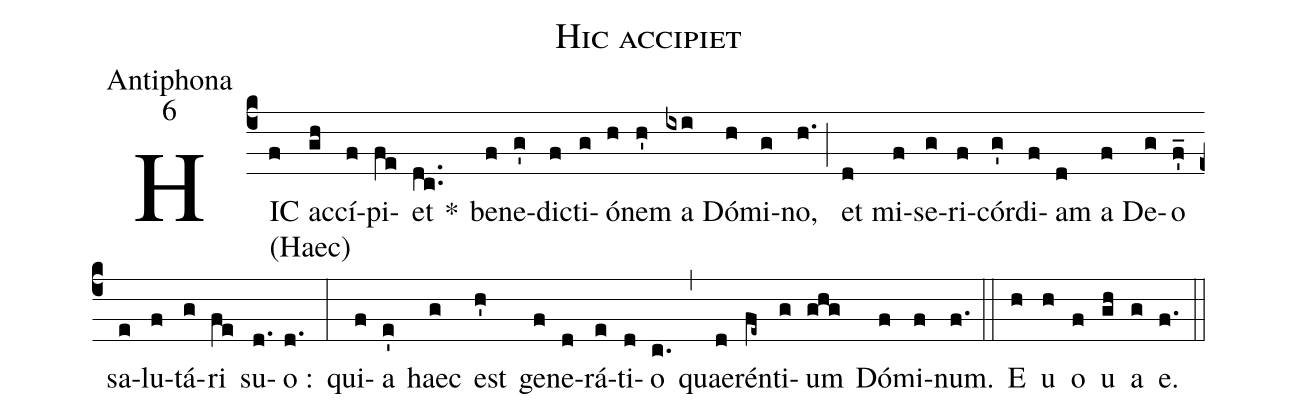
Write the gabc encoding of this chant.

name:Hic accipiet;
office-part:Antiphona;
mode:6;
%%
(c4) HIC[<v>\textup{(Haec)}</v>](f) ac(gh)cí(f)pi(fe)et(dc..) *() be(f)ne(g')di(f)cti(g)ó(h)nem(h') a(ixi) Dó(h)mi(g)no,(h.) (;) et(d) mi(f)se(g)ri(f)cór(g')di(f)am(d) a(f) De(g)o(f'_) sa(e)lu(f)tá(g)ri(fe) su(d.)o :(d.) (:) qui(f)a(e') haec(g) est(h') ge(f)ne(d)rá(e)ti(d)o(c.) (,) quae(d)rén(fe~)ti(g)um(ghg) Dó(f)mi(f)num.(f.) (::) <eu>E(h) u(h) o(f) u(gh) a(g) e.</eu>(f.) (::)
